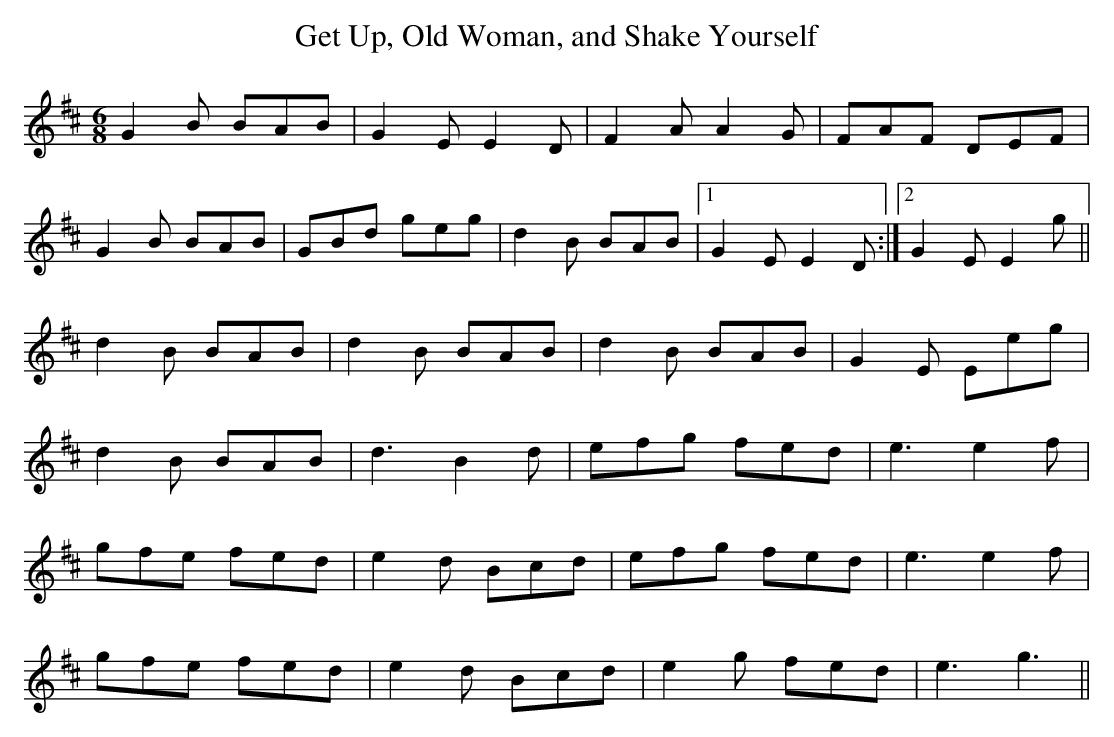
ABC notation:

X:1
T:Get Up, Old Woman, and Shake Yourself
M:6/8
K:Edor
G2B BAB|G2E E2D|F2A A2G|FAF DEF|
G2B BAB|GBd geg|d2B BAB|1 G2E E2D:|2 G2E E2g||
d2B BAB|d2B BAB|d2B BAB|G2E Eeg|
d2B BAB|d3 B2d|efg fed|e3 e2f|
gfe fed|e2d Bcd|efg fed|e3 e2f|
gfe fed|e2d Bcd|e2g fed|e3 g3||
